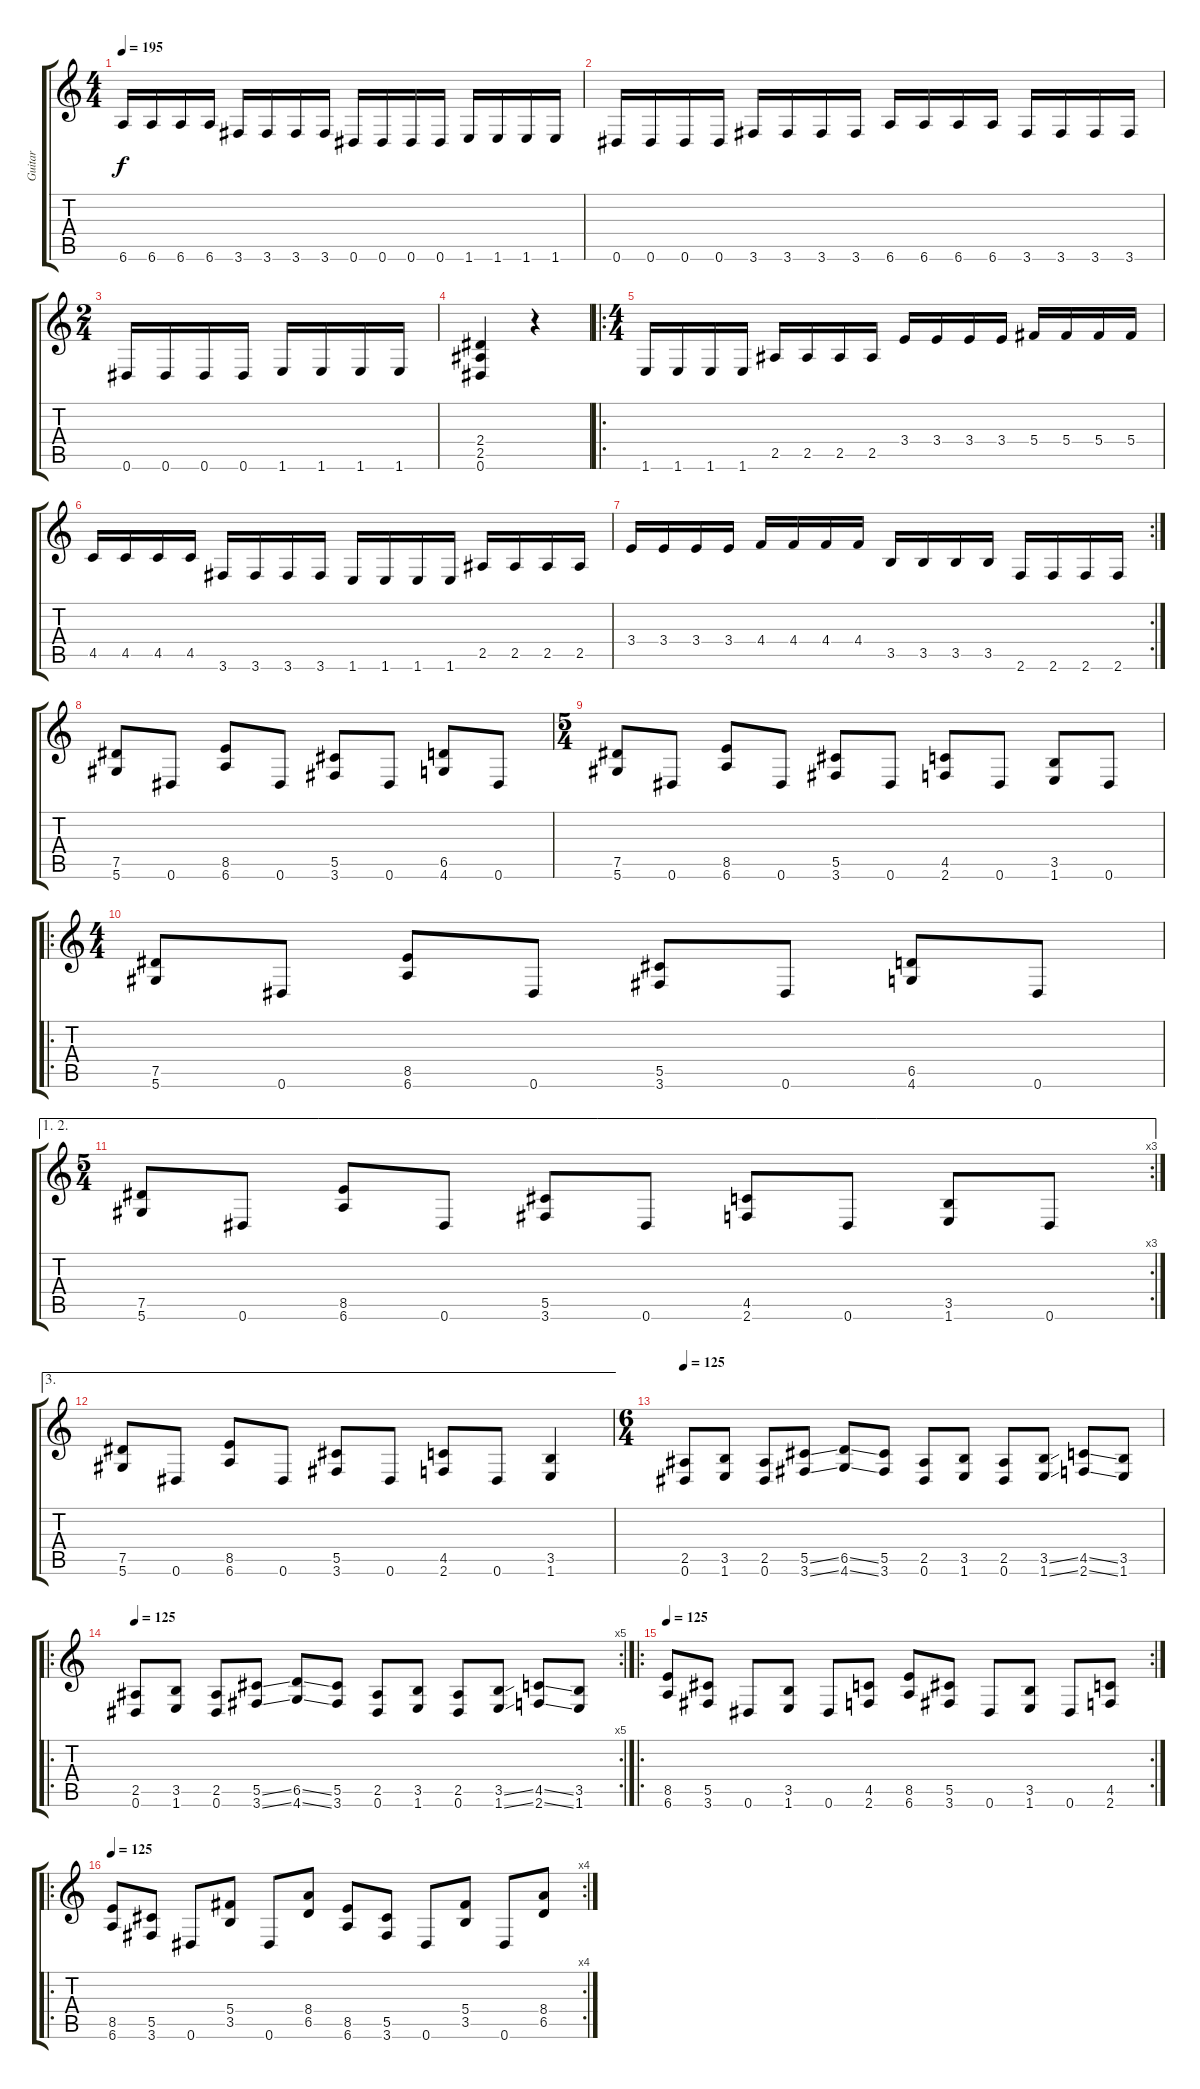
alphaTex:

\track ("Guitar" "Guitar") {instrument distortionguitar}
\staff {score tabs}
\tuning (Eb4 Bb3 Gb3 Db3 Ab2 Eb2) {hide}
\ts (4 4)
\tempo 195
\clef g2
\ks c
6.6.16{dy f} 6.6.16 6.6.16 6.6.16 3.6.16 3.6.16 3.6.16 3.6.16 0.6.16 0.6.16 0.6.16 0.6.16 1.6.16 1.6.16 1.6.16 1.6.16 |
0.6.16 0.6.16 0.6.16 0.6.16 3.6.16 3.6.16 3.6.16 3.6.16 6.6.16 6.6.16 6.6.16 6.6.16 3.6.16 3.6.16 3.6.16 3.6.16 |
\ts (2 4)
0.6.16 0.6.16 0.6.16 0.6.16 1.6.16 1.6.16 1.6.16 1.6.16 |
(2.4 2.5 0.6).4 r.4 |
\ro
\ts (4 4)
1.6.16 1.6.16 1.6.16 1.6.16 2.5.16 2.5.16 2.5.16 2.5.16 3.4.16 3.4.16 3.4.16 3.4.16 5.4.16 5.4.16 5.4.16 5.4.16 |
4.5.16 4.5.16 4.5.16 4.5.16 3.6.16 3.6.16 3.6.16 3.6.16 1.6.16 1.6.16 1.6.16 1.6.16 2.5.16 2.5.16 2.5.16 2.5.16 |
\rc 2
3.4.16 3.4.16 3.4.16 3.4.16 4.4.16 4.4.16 4.4.16 4.4.16 3.5.16 3.5.16 3.5.16 3.5.16 2.6.16 2.6.16 2.6.16 2.6.16 |
(7.5 5.6).8 0.6.8 (8.5 6.6).8 0.6.8 (5.5 3.6).8 0.6.8 (6.5 4.6).8 0.6.8 |
\ts (5 4)
(7.5 5.6).8 0.6.8 (8.5 6.6).8 0.6.8 (5.5 3.6).8 0.6.8 (4.5 2.6).8 0.6.8 (3.5 1.6).8 0.6.8 |
\ro
\ts (4 4)
(7.5 5.6).8 0.6.8 (8.5 6.6).8 0.6.8 (5.5 3.6).8 0.6.8 (6.5 4.6).8 0.6.8 |
\ae (1 2)
\rc 3
\ts (5 4)
(7.5 5.6).8 0.6.8 (8.5 6.6).8 0.6.8 (5.5 3.6).8 0.6.8 (4.5 2.6).8 0.6.8 (3.5 1.6).8 0.6.8 |
\ae 3
(7.5 5.6).8 0.6.8 (8.5 6.6).8 0.6.8 (5.5 3.6).8 0.6.8 (4.5 2.6).8 0.6.8 (3.5 1.6).4 |
\ts (6 4)
\tempo 125
(2.5 0.6).8 (3.5 1.6).8 (2.5 0.6).8 (5.5{ss} 3.6{ss}).8 (6.5{ss} 4.6{ss}).8 (5.5 3.6).8 (2.5 0.6).8 (3.5 1.6).8 (2.5 0.6).8 (3.5{ss} 1.6{ss}).8 (4.5{ss} 2.6{ss}).8 (3.5 1.6).8 |
\ro
\rc 5
\tempo 125
(2.5 0.6).8 (3.5 1.6).8 (2.5 0.6).8 (5.5{ss} 3.6{ss}).8 (6.5{ss} 4.6{ss}).8 (5.5 3.6).8 (2.5 0.6).8 (3.5 1.6).8 (2.5 0.6).8 (3.5{ss} 1.6{ss}).8 (4.5{ss} 2.6{ss}).8 (3.5 1.6).8 |
\ro
\rc 2
\tempo 125
(8.5 6.6).8 (5.5 3.6).8 0.6.8 (3.5 1.6).8 0.6.8 (4.5 2.6).8 (8.5 6.6).8 (5.5 3.6).8 0.6.8 (3.5 1.6).8 0.6.8 (4.5 2.6).8 |
\ro
\rc 4
\tempo 125
(8.5 6.6).8 (5.5 3.6).8 0.6.8 (5.4 3.5).8 0.6.8 (8.4 6.5).8 (8.5 6.6).8 (5.5 3.6).8 0.6.8 (5.4 3.5).8 0.6.8 (8.4 6.5).8
